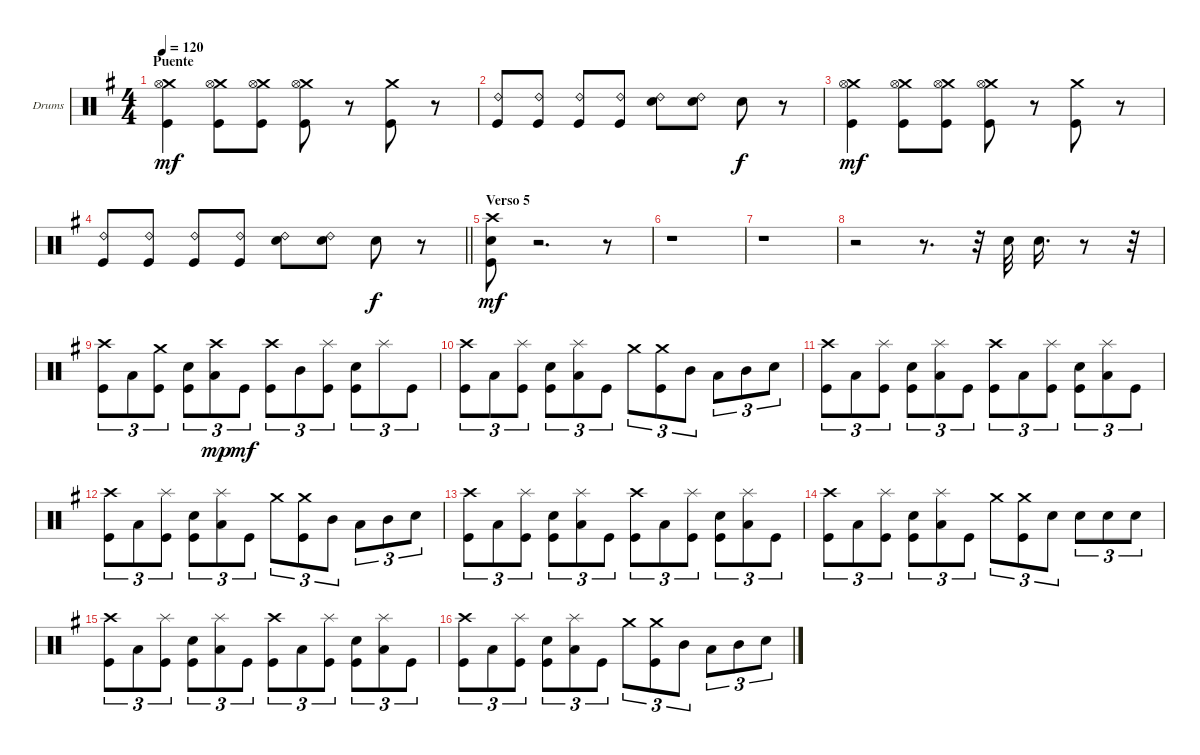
\bracketExtendMode groupsimilarinstruments
\firstSystemTrackNameOrientation horizontal
\otherSystemsTrackNameOrientation horizontal
\track ("Drumkit" "Drums") {instrument percussion}
\staff {score}
\articulation defaults
\ts (4 4)
\section ("" "Puente")
\tempo 120
\clef neutral
\ks g
("Crash medium (hit)" "Hi-Hat (open)" "Kick (hit)").4{dy mf} ("Crash medium (hit)" "Hi-Hat (open)" "Kick (hit)").8 ("Crash medium (hit)" "Hi-Hat (open)" "Kick (hit)").8 ("Crash medium (hit)" "Hi-Hat (open)" "Kick (hit)").8 r.8 ("Crash medium (hit)" "Kick (hit)").8 r.8 |
("Ride (bell) 2" "Kick (hit)").8 ("Ride (bell) 2" "Kick (hit)").8 ("Ride (bell) 2" "Kick (hit)").8 ("Ride (bell) 2" "Kick (hit)").8 ("Ride (bell) 2" "Snare (hit) 2").8 ("Ride (bell) 2" "Snare (hit) 2").8 "Snare (hit) 2".8{dy f} r.8 |
("Crash medium (hit)" "Hi-Hat (open)" "Kick (hit)").4{dy mf} ("Crash medium (hit)" "Hi-Hat (open)" "Kick (hit)").8 ("Crash medium (hit)" "Hi-Hat (open)" "Kick (hit)").8 ("Crash medium (hit)" "Hi-Hat (open)" "Kick (hit)").8 r.8 ("Crash medium (hit)" "Kick (hit)").8 r.8 |
\barLineRight lightlight
("Ride (bell) 2" "Kick (hit)").8 ("Ride (bell) 2" "Kick (hit)").8 ("Ride (bell) 2" "Kick (hit)").8 ("Ride (bell) 2" "Kick (hit)").8 ("Ride (bell) 2" "Snare (hit) 2").8 ("Ride (bell) 2" "Snare (hit) 2").8 "Snare (hit) 2".8{dy f} r.8 |
\section ("" "Verso 5")
("Crash high (hit)" "Snare (hit) 2" "Kick (hit)").8{dy mf} r.2{d} r.8 |
r.1 |
r.1 |
r.2 r.8{d} r.32 "Snare (hit) 2".32 "Snare (hit) 2".16{d} r.8 r.32 |
("Crash high (hit)" "Kick (hit)").8{tu (3 2)} "Low Tom (hit)".8{tu (3 2)} ("Crash medium (hit)" "Kick (hit)").8{tu (3 2)} ("Snare (hit) 2" "Kick (hit)").8{tu (3 2)} ("Crash high (hit)" "Low Tom (hit)").8{tu (3 2) dy mp} "Kick (hit)".8{tu (3 2) dy mf} ("Crash high (hit)" "Kick (hit)").8{tu (3 2)} "Mid Tom (hit)".8{tu (3 2)} ("Splash (hit)" "Kick (hit)").8{tu (3 2)} ("Snare (hit) 2" "Kick (hit)").8{tu (3 2)} "Splash (hit)".8{tu (3 2)} "Kick (hit)".8{tu (3 2)} |
("Crash high (hit)" "Kick (hit)").8{tu (3 2)} "Low Tom (hit)".8{tu (3 2)} ("Splash (hit)" "Kick (hit)").8{tu (3 2)} ("Snare (hit) 2" "Kick (hit)").8{tu (3 2)} ("Splash (hit)" "Low Tom (hit)").8{tu (3 2)} "Kick (hit)".8{tu (3 2)} "Crash medium (hit)".8{tu (3 2)} ("Crash medium (hit)" "Kick (hit)").8{tu (3 2)} "Mid Tom (hit)".8{tu (3 2)} "Low Tom (hit)".8{tu (3 2)} "Mid Tom (hit)".8{tu (3 2)} "Snare (hit) 2".8{tu (3 2)} |
("Crash high (hit)" "Kick (hit)").8{tu (3 2)} "Low Tom (hit)".8{tu (3 2)} ("Splash (hit)" "Kick (hit)").8{tu (3 2)} ("Snare (hit) 2" "Kick (hit)").8{tu (3 2)} ("Splash (hit)" "Low Tom (hit)").8{tu (3 2)} "Kick (hit)".8{tu (3 2)} ("Crash high (hit)" "Kick (hit)").8{tu (3 2)} "Low Tom (hit)".8{tu (3 2)} ("Splash (hit)" "Kick (hit)").8{tu (3 2)} ("Snare (hit) 2" "Kick (hit)").8{tu (3 2)} ("Splash (hit)" "Low Tom (hit)").8{tu (3 2)} "Kick (hit)".8{tu (3 2)} |
("Crash high (hit)" "Kick (hit)").8{tu (3 2)} "Low Tom (hit)".8{tu (3 2)} ("Splash (hit)" "Kick (hit)").8{tu (3 2)} ("Snare (hit) 2" "Kick (hit)").8{tu (3 2)} ("Splash (hit)" "Low Tom (hit)").8{tu (3 2)} "Kick (hit)".8{tu (3 2)} "Crash medium (hit)".8{tu (3 2)} ("Crash medium (hit)" "Kick (hit)").8{tu (3 2)} "Mid Tom (hit)".8{tu (3 2)} "Low Tom (hit)".8{tu (3 2)} "Mid Tom (hit)".8{tu (3 2)} "Snare (hit) 2".8{tu (3 2)} |
("Crash high (hit)" "Kick (hit)").8{tu (3 2)} "Low Tom (hit)".8{tu (3 2)} ("Splash (hit)" "Kick (hit)").8{tu (3 2)} ("Snare (hit) 2" "Kick (hit)").8{tu (3 2)} ("Splash (hit)" "Low Tom (hit)").8{tu (3 2)} "Kick (hit)".8{tu (3 2)} ("Crash high (hit)" "Kick (hit)").8{tu (3 2)} "Low Tom (hit)".8{tu (3 2)} ("Splash (hit)" "Kick (hit)").8{tu (3 2)} ("Snare (hit) 2" "Kick (hit)").8{tu (3 2)} ("Splash (hit)" "Low Tom (hit)").8{tu (3 2)} "Kick (hit)".8{tu (3 2)} |
("Crash high (hit)" "Kick (hit)").8{tu (3 2)} "Low Tom (hit)".8{tu (3 2)} ("Splash (hit)" "Kick (hit)").8{tu (3 2)} ("Snare (hit) 2" "Kick (hit)").8{tu (3 2)} ("Splash (hit)" "Low Tom (hit)").8{tu (3 2)} "Kick (hit)".8{tu (3 2)} "Crash medium (hit)".8{tu (3 2)} ("Crash medium (hit)" "Kick (hit)").8{tu (3 2)} "Snare (hit) 2".8{tu (3 2)} "Snare (hit) 2".8{tu (3 2)} "Snare (hit) 2".8{tu (3 2)} "Snare (hit) 2".8{tu (3 2)} |
("Crash high (hit)" "Kick (hit)").8{tu (3 2)} "Low Tom (hit)".8{tu (3 2)} ("Splash (hit)" "Kick (hit)").8{tu (3 2)} ("Snare (hit) 2" "Kick (hit)").8{tu (3 2)} ("Splash (hit)" "Low Tom (hit)").8{tu (3 2)} "Kick (hit)".8{tu (3 2)} ("Crash high (hit)" "Kick (hit)").8{tu (3 2)} "Low Tom (hit)".8{tu (3 2)} ("Splash (hit)" "Kick (hit)").8{tu (3 2)} ("Snare (hit) 2" "Kick (hit)").8{tu (3 2)} ("Splash (hit)" "Low Tom (hit)").8{tu (3 2)} "Kick (hit)".8{tu (3 2)} |
("Crash high (hit)" "Kick (hit)").8{tu (3 2)} "Low Tom (hit)".8{tu (3 2)} ("Splash (hit)" "Kick (hit)").8{tu (3 2)} ("Snare (hit) 2" "Kick (hit)").8{tu (3 2)} ("Splash (hit)" "Low Tom (hit)").8{tu (3 2)} "Kick (hit)".8{tu (3 2)} "Crash medium (hit)".8{tu (3 2)} ("Crash medium (hit)" "Kick (hit)").8{tu (3 2)} "Mid Tom (hit)".8{tu (3 2)} "Low Tom (hit)".8{tu (3 2)} "Mid Tom (hit)".8{tu (3 2)} "Snare (hit) 2".8{tu (3 2)}
